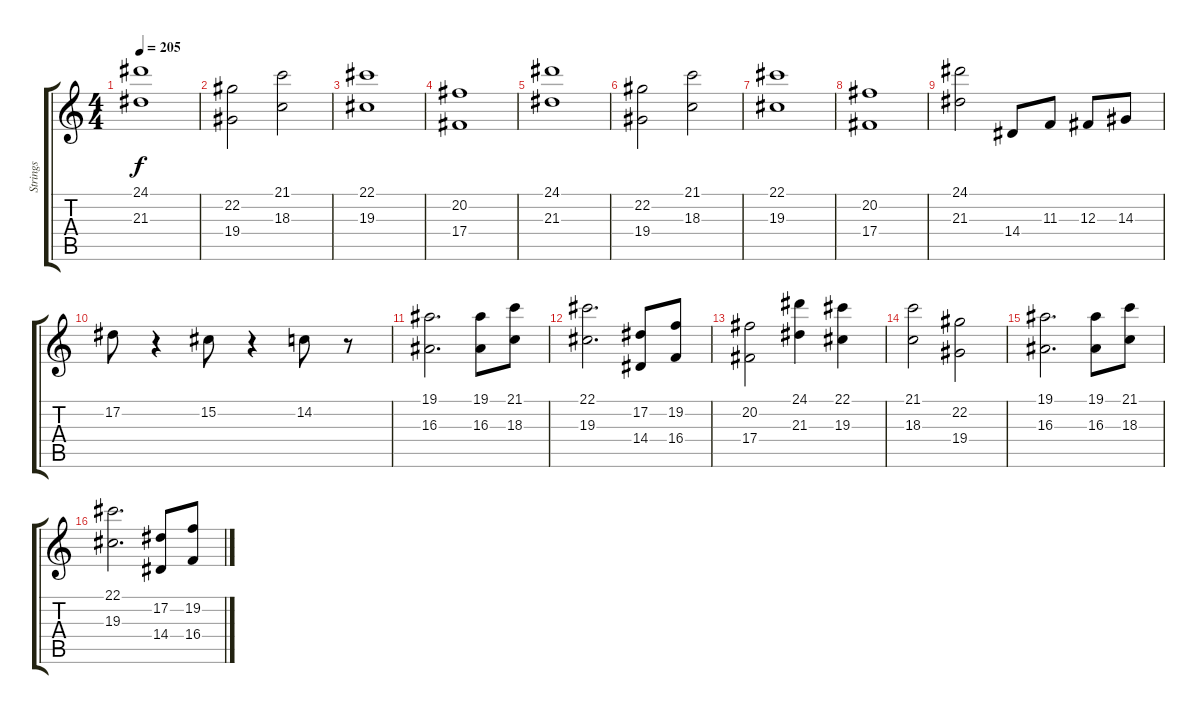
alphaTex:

\track ("Strings" "Strings") {instrument stringensemble1}
\staff {score tabs}
\tuning (Eb4 Bb3 Gb3 Db3 Ab2 Db2) {hide}
\ts (4 4)
\tempo 205
\clef g2
\ks c
(24.1 21.3).1{dy f} |
(22.2 19.4).2 (21.1 18.3).2 |
(22.1 19.3).1{instrument stringensemble2} |
(20.2 17.4).1 |
(24.1 21.3).1 |
(22.2 19.4).2 (21.1 18.3).2 |
(22.1 19.3).1 |
(20.2 17.4).1 |
(24.1 21.3).2 14.4.8{instrument stringensemble1} 11.3.8 12.3.8 14.3.8 |
17.2.8 r.4 15.2.8 r.4 14.2.8 r.8 |
(19.1 16.3).2{d} (19.1 16.3).8 (21.1 18.3).8 |
(22.1 19.3).2{d} (17.2 14.4).8 (19.2 16.4).8 |
(20.2 17.4).2 (24.1 21.3).4 (22.1 19.3).4 |
(21.1 18.3).2 (22.2 19.4).2 |
(19.1 16.3).2{d} (19.1 16.3).8 (21.1 18.3).8 |
(22.1 19.3).2{d} (17.2 14.4).8 (19.2 16.4).8
